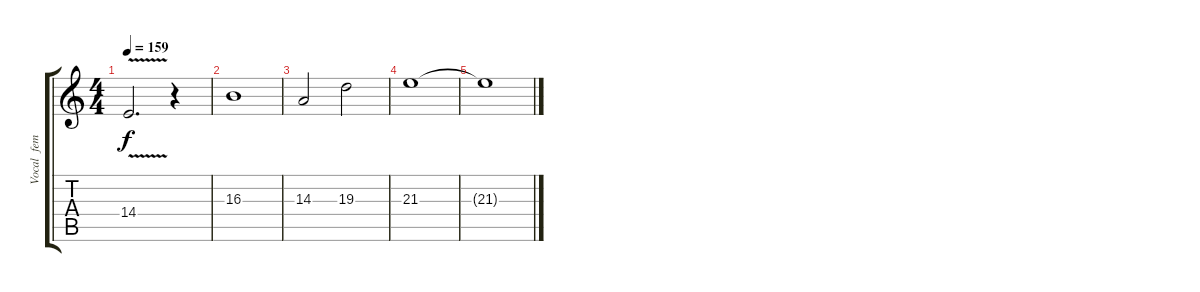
\track ("Vocal  female" "Vocal  fem") {instrument flute}
\staff {score tabs}
\tuning (E4 B3 G3 D3 A2 E2) {hide}
\ts (4 4)
\tempo 159
\clef g2
\ks c
14.4{v}.2{d dy f} r.4 |
16.3.1 |
14.3.2 19.3.2 |
21.3.1 |
21.3{t}.1
